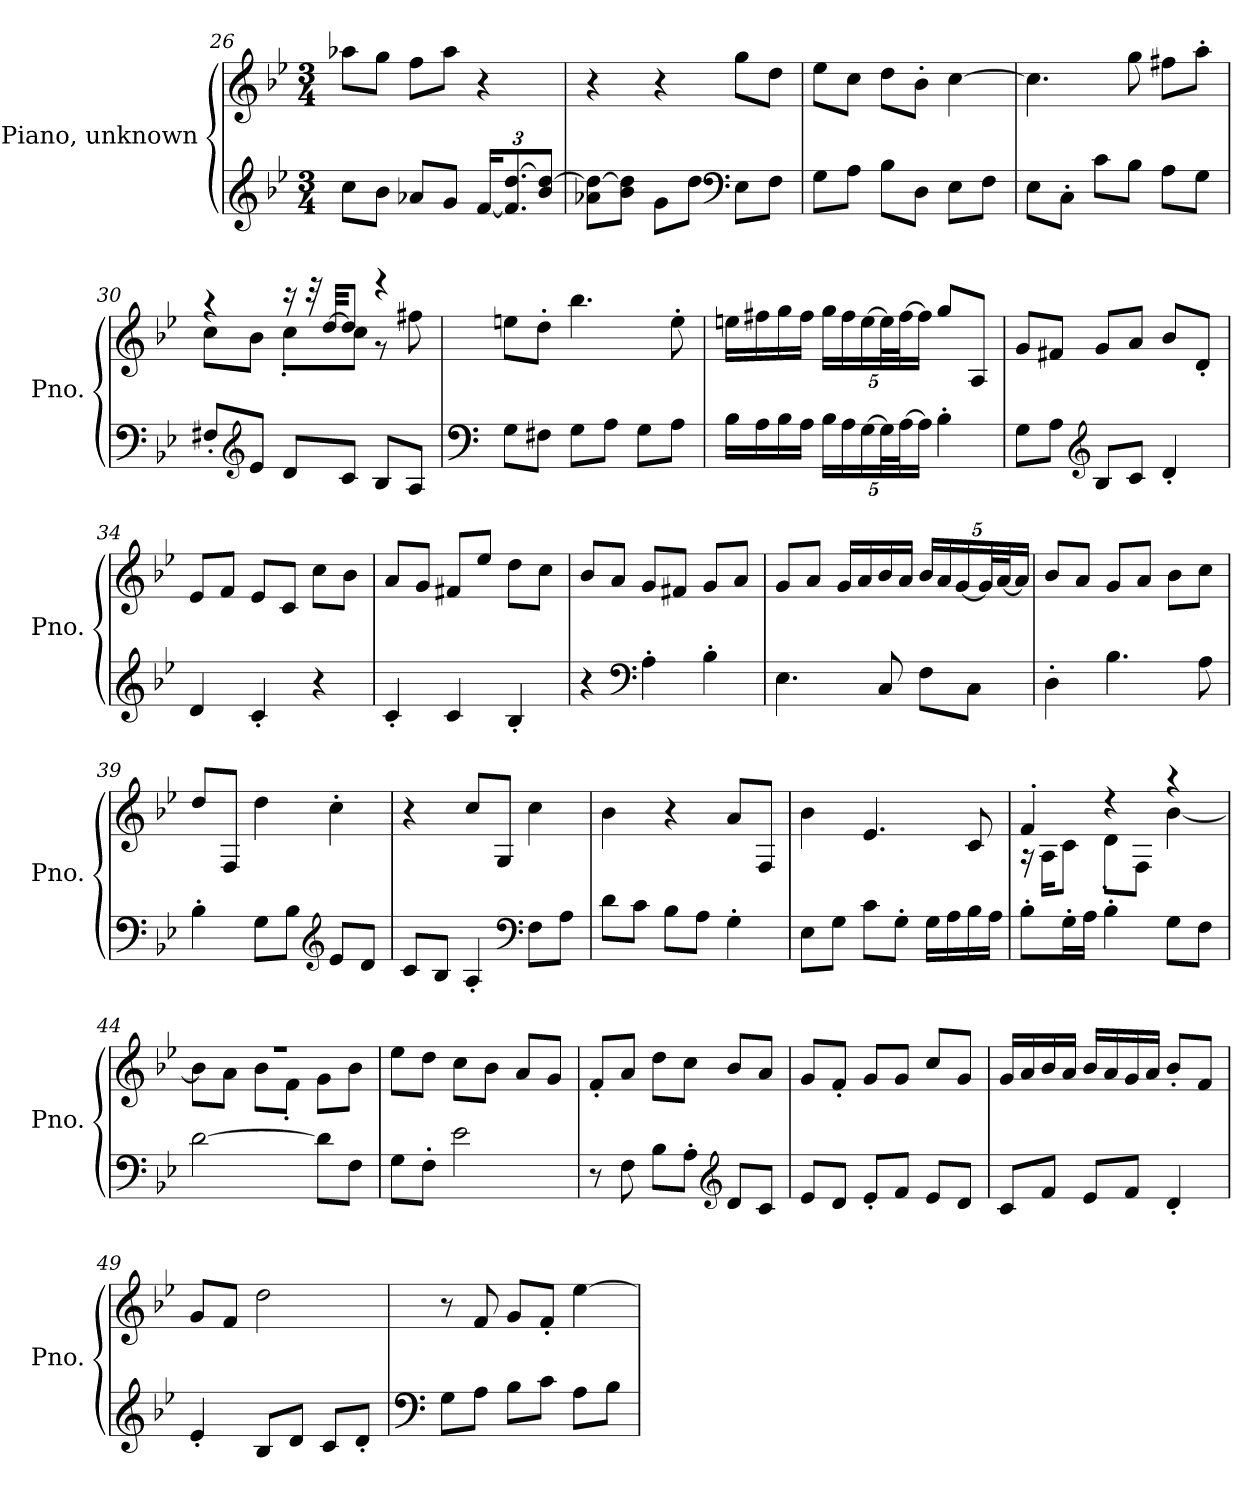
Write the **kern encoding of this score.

**kern	**kern
*part1	*part1
*staff2	*staff1
*I"Piano, unknown	*
*I'Pno.	*
*clefG2	*clefG2
*k[b-e-]	*k[b-e-]
*M3/4	*M3/4
=26	=26
8cc\L	8aa-X\L
8b-\J	8gg\J
8a-X/L	8ff\L
8g/J	8aa-\J
*Xbrackettup	*
[24f/KL	4r
12.f/] [12.dd/	.
12b-/ 12dd/_J	.
=27	=27
8a-X\ 8dd\_L	4r
8b-\ 8dd\]J	.
8g\L	4r
8dd\J	.
*clefF4	*
8E-\L	8gg\L
8F\J	8dd\J
=28	=28
8G\L	8ee-\L
8A\J	8cc\J
8B-\L	8dd\L
8D\J	8b-'\J
8E-\L	[4cc\
8F\J	.
=29	=29
8E-\L	4.cc\]
8C'\J	.
8c\L	.
8B-\J	8gg\
8A\L	8ff#X\L
8G\J	8aa'\J
!!LO:PB:g=z
=30	=30
*	*^
8F#X'/L	4r	8cc\L
*clefG2	*	*
8e-/J	.	8b-\J
8d/L	16r	8cc'\L
.	32r	.
.	[32dd/KKL	.
8c/J	8dd/J]	8cc\J
8B-/L	4r	8r
8A/J	.	8ff#X\
*	*v	*v
=31	=31
*clefF4	*
8G\L	8een\L
8F#X\J	8dd'\J
8G\L	4.bb-\
8A\J	.
8G\L	.
8A\J	8ee'\
=32	=32
16B-\LL	16een\LL
16A\	16ff#X\
16B-\	16gg\
16A\JJ	16ff#\JJ
*	*Xbrackettup
20B-\LL	20gg\LL
20A\	20ff#\
[20G\	[20ee\
40G\L]	40ee\L]
[40A\J	[40ff#\J
20A\JJ]	20ff#\JJ]
4B-'\	8gg/L
.	8A/J
=33	=33
8G\L	8g/L
8A\J	8f#X/J
*clefG2	*
8B-/L	8g/L
8c/J	8a/J
4d'/	8b-/L
.	8d'/J
!!LO:LB:g=z
=34	=34
4d/	8e-/L
.	8f/J
4c'/	8e-/L
.	8c/J
4r	8cc\L
.	8b-\J
=35	=35
4c'/	8a/L
.	8g/J
4c/	8f#X/L
.	8ee-/J
4B-'/	8dd\L
.	8cc\J
=36	=36
4r	8b-/L
.	8a/J
*clefF4	*
4A'\	8g/L
.	8f#X/J
4B-'\	8g/L
.	8a/J
=37	=37
4.E-\	8g/L
.	8a/J
.	16g/LL
.	16a/
8C/	16b-/
.	16a/JJ
8F\L	20b-/LL
.	20a/
.	[20g/
8C\J	.
.	40g/L]
.	[40a/J
.	20a/JJ]
=38	=38
4D'\	8b-/L
.	8a/J
4.B-\	8g/L
.	8a/J
.	8b-\L
8A\	8cc\J
!!LO:LB:g=z
=39	=39
4B-'\	8dd/L
.	8F/J
8G\L	4dd\
8B-\J	.
*clefG2	*
8e-/L	4cc'\
8d/J	.
=40	=40
8c/L	4r
8B-/J	.
4A'/	8cc/L
.	8G/J
*clefF4	*
8F\L	4cc\
8A\J	.
=41	=41
8d\L	4b-\
8c\J	.
8B-\L	4r
8A\J	.
4G'\	8a/L
.	8F/J
=42	=42
8E-\L	4b-\
8G\J	.
8c\L	4.e-/
8G'\J	.
16G\LL	.
16A\	.
16B-\	8c/
16A\JJ	.
=43	=43
*	*^
8B-'\L	4f'/	16r
.	.	16A\KL
16G'\L	.	8c\J
16A\JJ	.	.
4B-'\	4r	8d'\L
.	.	8F\J
8G\L	4r	[4b-\
8F\J	.	.
!!LO:LB:g=z	!!
=44	=44	=44
[2d\	2.r	8b-\L]
.	.	8a\J
.	.	8b-\L
.	.	8f'\J
8d\L]	.	8g\L
8F\J	.	8b-\J
*	*v	*v
=45	=45
8G\L	8ee-\L
8F'\J	8dd\J
2e-\	8cc\L
.	8b-\J
.	8a/L
.	8g/J
=46	=46
8r	8f'/L
8F\	8a/J
8B-\L	8dd\L
8A'\J	8cc\J
*clefG2	*
8d/L	8b-/L
8c/J	8a/J
=47	=47
8e-/L	8g/L
8d/J	8f'/J
8e-'/L	8g/L
8f/J	8g/J
8e-/L	8cc/L
8d/J	8g/J
=48	=48
8c/L	16g/LL
.	16a/
8f/J	16b-/
.	16a/JJ
8e-/L	16b-/LL
.	16a/
8f/J	16g/
.	16a/JJ
4d'/	8b-'/L
.	8f/J
!!LO:LB:g=z
=49	=49
4e-'/	8g/L
.	8f/J
8B-/L	2dd\
8d/J	.
8c/L	.
8d'/J	.
=50	=50
*clefF4	*
8G\L	8r
8A\J	8f/
8B-\L	8g/L
8c\J	8f'/J
8A\L	[4ee-\
8B-\J	.
=	=
*-	*-
